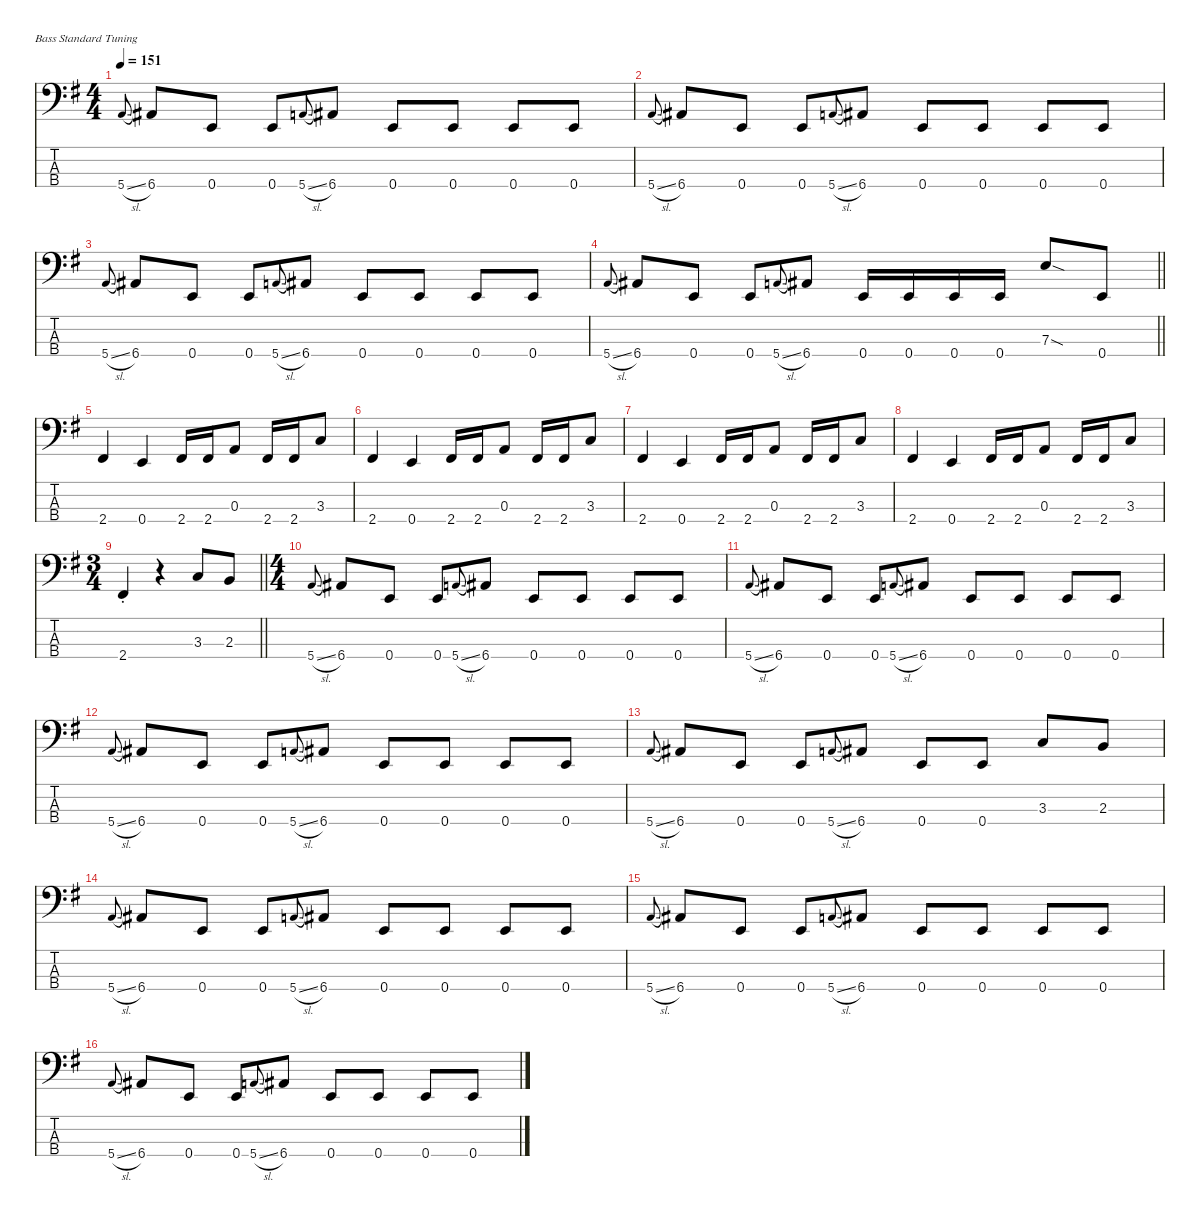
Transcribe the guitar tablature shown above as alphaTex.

\defaultSystemsLayout 4
\hideDynamics
\bracketExtendMode nobrackets
\singleTrackTrackNamePolicy hidden
\multiTrackTrackNamePolicy hidden
\otherSystemsTrackNameOrientation horizontal
\track ("Cliff Burton" "el.bs.") {defaultSystemsLayout 4 instrument electricbassfinger}
\staff {score tabs}
\tuning (G2 D2 A1 E1)
\ts (4 4)
\tempo 151
\clef f4
\ks eminor
5.4{sl acc forcenatural}.8{gr onbeat dy f beam Up} 6.4{acc #}.8{beam Up} 0.4{acc forcenatural}.8{beam Up} 0.4{acc forcenatural}.8{beam Up} 5.4{sl acc forcenatural}.8{gr onbeat beam Up} 6.4{acc #}.8{beam Up} 0.4{acc forcenatural}.8{beam Up} 0.4{acc forcenatural}.8{beam Up} 0.4{acc forcenatural}.8{beam Up} 0.4{acc forcenatural}.8{beam Up} |
5.4{sl acc forcenatural}.8{gr onbeat beam Up} 6.4{acc #}.8{beam Up} 0.4{acc forcenatural}.8{beam Up} 0.4{acc forcenatural}.8{beam Up} 5.4{sl acc forcenatural}.8{gr onbeat beam Up} 6.4{acc #}.8{beam Up} 0.4{acc forcenatural}.8{beam Up} 0.4{acc forcenatural}.8{beam Up} 0.4{acc forcenatural}.8{beam Up} 0.4{acc forcenatural}.8{beam Up} |
5.4{sl acc forcenatural}.8{gr onbeat beam Up} 6.4{acc #}.8{beam Up} 0.4{acc forcenatural}.8{beam Up} 0.4{acc forcenatural}.8{beam Up} 5.4{sl acc forcenatural}.8{gr onbeat beam Up} 6.4{acc #}.8{beam Up} 0.4{acc forcenatural}.8{beam Up} 0.4{acc forcenatural}.8{beam Up} 0.4{acc forcenatural}.8{beam Up} 0.4{acc forcenatural}.8{beam Up} |
\barLineRight lightlight
5.4{sl acc forcenatural}.8{gr onbeat beam Up} 6.4{acc #}.8{beam Up} 0.4{acc forcenatural}.8{beam Up} 0.4{acc forcenatural}.8{beam Up} 5.4{sl acc forcenatural}.8{gr onbeat beam Up} 6.4{acc #}.8{beam Up} 0.4{acc forcenatural}.16{beam Up} 0.4{acc forcenatural}.16{beam Up} 0.4{acc forcenatural}.16{beam Up} 0.4{acc forcenatural}.16{beam Up} 7.3{sod acc forcenatural}.8{beam Up} 0.4{acc forcenatural}.8{beam Up} |
2.4{acc #}.4{beam Up} 0.4{acc forcenatural}.4{beam Up} 2.4{acc #}.16{beam Up} 2.4{acc #}.16{beam Up} 0.3{acc forcenatural}.8{beam Up} 2.4{acc #}.16{beam Up} 2.4{acc #}.16{beam Up} 3.3{acc forcenatural}.8{beam Up} |
2.4{acc #}.4{beam Up} 0.4{acc forcenatural}.4{beam Up} 2.4{acc #}.16{beam Up} 2.4{acc #}.16{beam Up} 0.3{acc forcenatural}.8{beam Up} 2.4{acc #}.16{beam Up} 2.4{acc #}.16{beam Up} 3.3{acc forcenatural}.8{beam Up} |
2.4{acc #}.4{beam Up} 0.4{acc forcenatural}.4{beam Up} 2.4{acc #}.16{beam Up} 2.4{acc #}.16{beam Up} 0.3{acc forcenatural}.8{beam Up} 2.4{acc #}.16{beam Up} 2.4{acc #}.16{beam Up} 3.3{acc forcenatural}.8{beam Up} |
2.4{acc #}.4{beam Up} 0.4{acc forcenatural}.4{beam Up} 2.4{acc #}.16{beam Up} 2.4{acc #}.16{beam Up} 0.3{acc forcenatural}.8{beam Up} 2.4{acc #}.16{beam Up} 2.4{acc #}.16{beam Up} 3.3{acc forcenatural}.8{beam Up} |
\ts (3 4)
\beaming (8 2 2 2)
\barLineRight lightlight
2.4{st acc #}.4{beam Up} r.4{beam Up} 3.3{acc forcenatural}.8{beam Up} 2.3{acc forcenatural}.8{beam Up} |
\ts (4 4)
\beaming (8 2 2 2 2)
5.4{sl acc forcenatural}.8{gr onbeat beam Up} 6.4{acc #}.8{beam Up} 0.4{acc forcenatural}.8{beam Up} 0.4{acc forcenatural}.8{beam Up} 5.4{sl acc forcenatural}.8{gr onbeat beam Up} 6.4{acc #}.8{beam Up} 0.4{acc forcenatural}.8{beam Up} 0.4{acc forcenatural}.8{beam Up} 0.4{acc forcenatural}.8{beam Up} 0.4{acc forcenatural}.8{beam Up} |
5.4{sl acc forcenatural}.8{gr onbeat beam Up} 6.4{acc #}.8{beam Up} 0.4{acc forcenatural}.8{beam Up} 0.4{acc forcenatural}.8{beam Up} 5.4{sl acc forcenatural}.8{gr onbeat beam Up} 6.4{acc #}.8{beam Up} 0.4{acc forcenatural}.8{beam Up} 0.4{acc forcenatural}.8{beam Up} 0.4{acc forcenatural}.8{beam Up} 0.4{acc forcenatural}.8{beam Up} |
5.4{sl acc forcenatural}.8{gr onbeat beam Up} 6.4{acc #}.8{beam Up} 0.4{acc forcenatural}.8{beam Up} 0.4{acc forcenatural}.8{beam Up} 5.4{sl acc forcenatural}.8{gr onbeat beam Up} 6.4{acc #}.8{beam Up} 0.4{acc forcenatural}.8{beam Up} 0.4{acc forcenatural}.8{beam Up} 0.4{acc forcenatural}.8{beam Up} 0.4{acc forcenatural}.8{beam Up} |
5.4{sl acc forcenatural}.8{gr onbeat beam Up} 6.4{acc #}.8{beam Up} 0.4{acc forcenatural}.8{beam Up} 0.4{acc forcenatural}.8{beam Up} 5.4{sl acc forcenatural}.8{gr onbeat beam Up} 6.4{acc #}.8{beam Up} 0.4{acc forcenatural}.8{beam Up} 0.4{acc forcenatural}.8{beam Up} 3.3{acc forcenatural}.8{beam Up} 2.3{acc forcenatural}.8{beam Up} |
5.4{sl acc forcenatural}.8{gr onbeat beam Up} 6.4{acc #}.8{beam Up} 0.4{acc forcenatural}.8{beam Up} 0.4{acc forcenatural}.8{beam Up} 5.4{sl acc forcenatural}.8{gr onbeat beam Up} 6.4{acc #}.8{beam Up} 0.4{acc forcenatural}.8{beam Up} 0.4{acc forcenatural}.8{beam Up} 0.4{acc forcenatural}.8{beam Up} 0.4{acc forcenatural}.8{beam Up} |
5.4{sl acc forcenatural}.8{gr onbeat beam Up} 6.4{acc #}.8{beam Up} 0.4{acc forcenatural}.8{beam Up} 0.4{acc forcenatural}.8{beam Up} 5.4{sl acc forcenatural}.8{gr onbeat beam Up} 6.4{acc #}.8{beam Up} 0.4{acc forcenatural}.8{beam Up} 0.4{acc forcenatural}.8{beam Up} 0.4{acc forcenatural}.8{beam Up} 0.4{acc forcenatural}.8{beam Up} |
5.4{sl acc forcenatural}.8{gr onbeat beam Up} 6.4{acc #}.8{beam Up} 0.4{acc forcenatural}.8{beam Up} 0.4{acc forcenatural}.8{beam Up} 5.4{sl acc forcenatural}.8{gr onbeat beam Up} 6.4{acc #}.8{beam Up} 0.4{acc forcenatural}.8{beam Up} 0.4{acc forcenatural}.8{beam Up} 0.4{acc forcenatural}.8{beam Up} 0.4{acc forcenatural}.8{beam Up}
